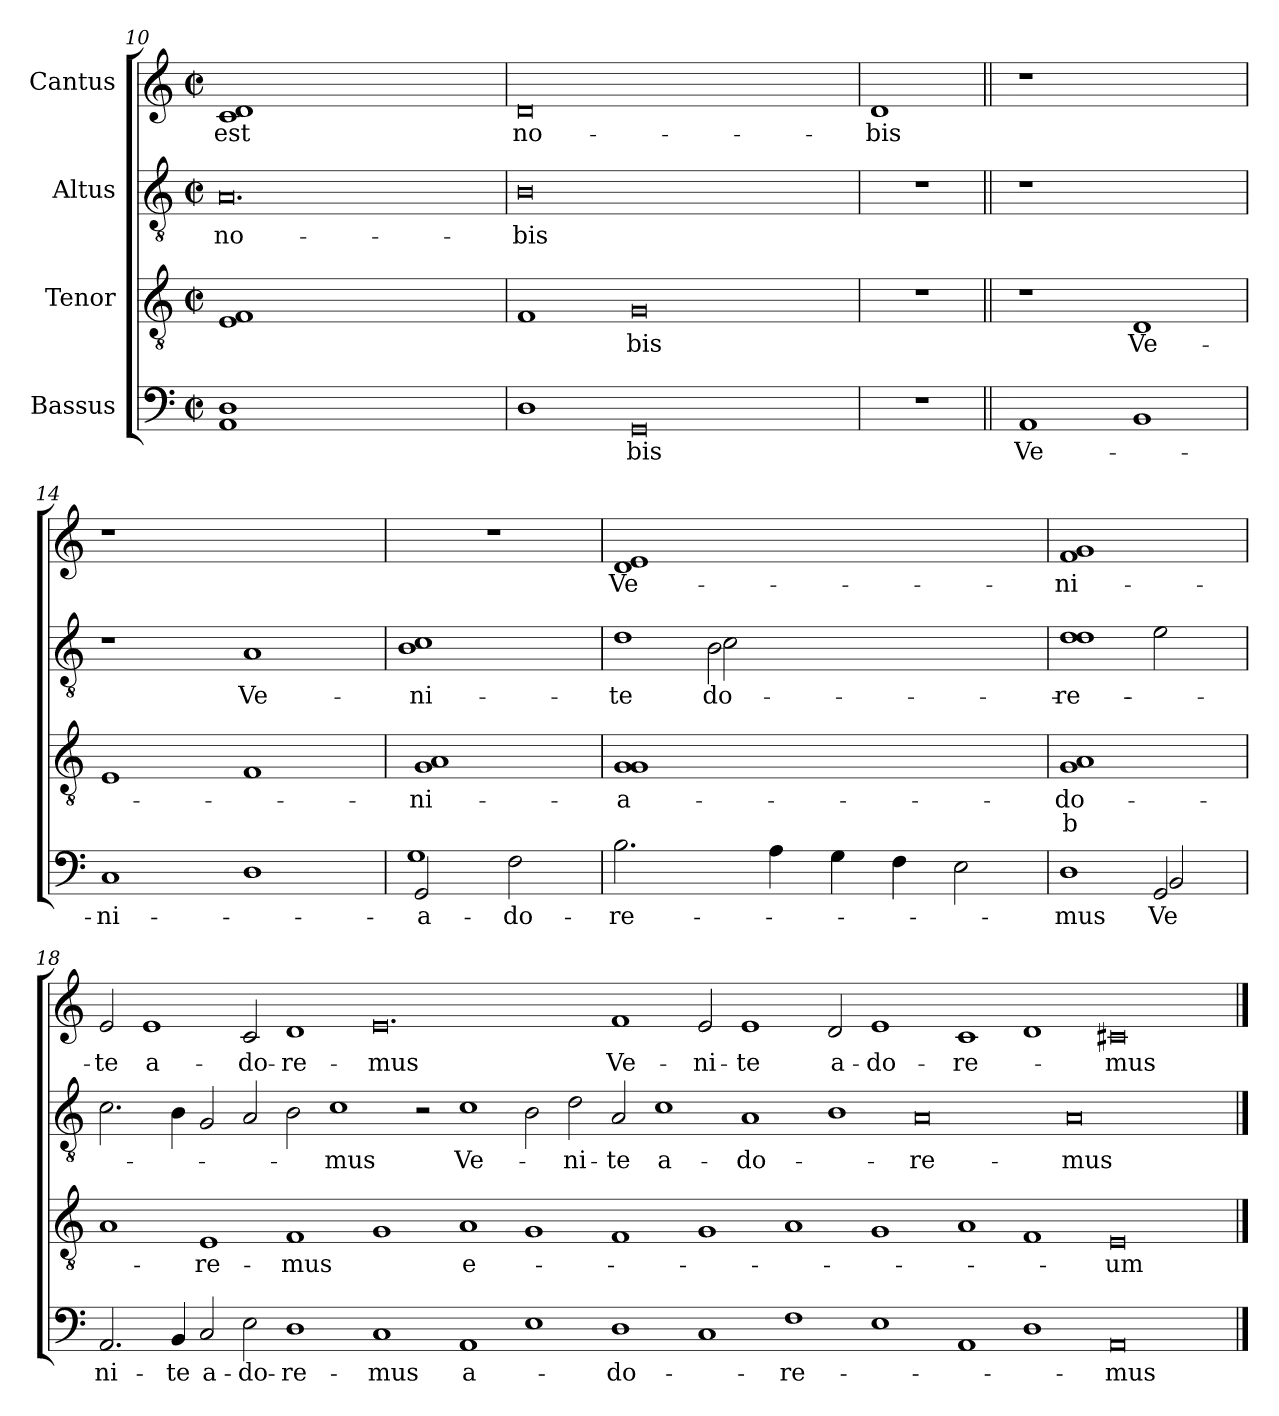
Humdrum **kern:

**kern	**text	**kern	**text	**text	**kern	**text	**kern	**text
*part4	*part4	*part3	*part3	*part3	*part2	*part2	*part1	*part1
*staff4	*staff4	*staff3	*staff3	*staff3	*staff2	*staff2	*staff1	*staff1
*I"Bassus	*	*I"Tenor	*	*	*I"Altus	*	*I"Cantus	*
*clefF4	*	*clefGv2	*	*	*clefGv2	*	*clefG2	*
*k[]	*	*k[]	*	*	*k[]	*	*k[]	*
*C:	*	*C:	*	*	*C:	*	*C:	*
*M2/2	*	*M2/2	*	*	*M2/2	*	*M2/2	*
*met(c|)	*	*met(c|)	*	*	*met(c|)	*	*met(c|)	*
=10	=10	=10	=10	=10	=10	=10	=10	=10
!	!	!	!	!	!	!LO:LY:b	!	!LO:LY:b
1AA 1D	.	1E 1F	.	.	0.A	no-	1c 1d	est
0ryy	.	0ryy	.	.	.	.	0ryy	.
=11	=11	=11	=11	=11	=11	=11	=11	=11
!	!	!	!	!	!	!LO:LY:b	!	!LO:LY:b
1D	.	1F	.	.	0B	-bis	0d	no-
!	!LO:LY:b	!	!LO:LY:b	!	!	!	!	!
0GG	-bis	0G	-bis	.	.	.	.	.
.	.	.	.	.	1ryy	.	1ryy	.
=12	=12	=12	=12	=12	=12	=12	=12	=12
!	!	!	!	!	!	!	!	!LO:LY:b
1r	.	1r	.	.	1r	.	1d	-bis
=13||	=13||	=13||	=13||	=13||	=13||	=13||	=13||	=13||
!	!LO:LY:b	!	!	!	!	!	!	!
1AA	Ve-	1r	.	.	1r	.	1r	.
!	!	!	!LO:LY:b	!	!	!	!	!
1BB	.	1D	Ve-	.	1ryy	.	1ryy	.
=14	=14	=14	=14	=14	=14	=14	=14	=14
!	!LO:LY:b:rj	!	!	!	!	!	!	!
1C	-ni-	1E	.	.	1r	.	1r	.
!	!	!	!	!	!	!LO:LY:b	!	!
1D	.	1F	.	.	1A	Ve-	1ryy	.
=15	=15	=15	=15	=15	=15	=15	=15	=15
!	!LO:LY:b	!	!	!	!	!	!	!
*^	*	*	*	*	*	*	*	*
!	!	!LO:LY:b:rj	!	!LO:LY:b:rj	!	!	!LO:LY:b:rj	!	!
2GG/	1G	-a-	1G 1A	-ni-	.	1B 1c	-ni-	1r	.
!	!	!LO:LY:b	!	!	!	!	!	!	!
2F\	.	do-	.	.	.	.	.	.	.
*v	*v	*	*	*	*	*	*	*	*
=16	=16	=16	=16	=16	=16	=16	=16	=16
!	!LO:LY:b	!	!LO:LY:b:rj	!	!	!LO:LY:b	!	!LO:LY:b
*	*	*	*	*	*^	*	*	*
*	*	*	*	*	*	*^	*	*	*
2.B\	-re-	1G 1G	a-	.	1d	2ryy	2ryy	-te	1d 1e	Ve-
!	!	!	!	!	!	!	!	!LO:LY:b	!	!
!	!	!	!	!	!	!	!	!LO:LY:b	!	!
.	.	.	.	.	.	2B\	2c\	-do-	.	.
4A\	.	.	.	.	.	.	.	.	.	.
4G\	.	1ryy	.	.	1ryy	1ryy	1ryy	.	1ryy	.
4F\	.	.	.	.	.	.	.	.	.	.
2E\	.	.	.	.	.	.	.	.	.	.
*	*	*	*	*	*v	*v	*v	*	*	*
=17	=17	=17	=17	=17	=17	=17	=17	=17
!	!LO:LY:b	!	!LO:LY:b	!LO:LY:b	!	!LO:LY:b	!	!LO:LY:b:rj
*^	*	*	*	*	*^	*	*	*
*	*^	*	*	*	*	*	*	*	*	*
1D	2ryy	2ryy	-mus	1G 1A	-do-	b	1d 1d	2ryy	-re-	1f 1g	-ni-
!	!	!	!LO:LY:b	!	!	!	!	!	!	!	!
.	2GG/	2BB/	Ve-	.	.	.	.	2e\	.	.	.
!!LO:LB:g=z
=18	=18	=18	=18	=18	=18	=18	=18	=18	=18	=18	=18
!	!	!	!LO:LY:b	!	!	!	!	!	!	!	!LO:LY:b
*v	*v	*v	*	*	*	*	*v	*v	*	*	*
2.AA/	-ni-	1A	.	.	2.c\	.	2e/	-te
!	!	!	!	!	!	!	!	!LO:LY:b:rj
.	.	.	.	.	.	.	1e	a-
!	!LO:LY:b	!	!	!	!	!	!	!
4BB/	-te	.	.	.	4B\	.	.	.
!	!LO:LY:b	!	!LO:LY:b	!	!	!	!	!
2C/	a-	1E	-re-	.	2G/	.	.	.
!	!LO:LY:b	!	!	!	!	!	!	!LO:LY:b
2E\	-do-	.	.	.	2A/	.	2c/	-do-
!	!LO:LY:b	!	!LO:LY:b	!	!	!	!	!LO:LY:b
1D	-re-	1F	-mus	.	2B\	.	1d	-re-
!	!	!	!	!	!	!LO:LY:b	!	!
.	.	.	.	.	1c	-mus	.	.
!	!LO:LY:b	!	!	!	!	!	!	!LO:LY:b
1C	-mus	1G	.	.	.	.	0.e	-mus
.	.	.	.	.	2r	.	.	.
!	!LO:LY:b:rj	!	!LO:LY:b:rj	!	!	!LO:LY:b	!	!
1AA	a-	1A	e-	.	1c	Ve-	.	.
1E	.	1G	.	.	2B\	.	.	.
!	!	!	!	!	!	!LO:LY:b	!	!
.	.	.	.	.	2d\	-ni-	.	.
!	!LO:LY:b	!	!	!	!	!LO:LY:b	!	!LO:LY:b
1D	-do-	1F	.	.	2A/	-te	1f	Ve-
!	!	!	!	!	!	!LO:LY:b:rj	!	!
.	.	.	.	.	1c	a-	.	.
!	!	!	!	!	!	!	!	!LO:LY:b
1C	.	1G	.	.	.	.	2e/	-ni-
!	!	!	!	!	!	!LO:LY:b	!	!LO:LY:b
.	.	.	.	.	1A	-do-	1e	-te
!	!LO:LY:b	!	!	!	!	!	!	!
1F	-re-	1A	.	.	.	.	.	.
!	!	!	!	!	!	!	!	!LO:LY:b
.	.	.	.	.	1B	.	2d/	a-
!	!	!	!	!	!	!	!	!LO:LY:b
1E	.	1G	.	.	.	.	1e	-do-
!	!	!	!	!	!	!LO:LY:b	!	!
.	.	.	.	.	0A	-re-	.	.
!	!	!	!	!	!	!	!	!LO:LY:b
1AA	.	1A	.	.	.	.	1c	-re-
1D	.	1F	.	.	.	.	1d	.
!	!	!	!	!	!	!LO:LY:b	!	!
.	.	.	.	.	0A	-mus	.	.
!	!LO:LY:b	!	!LO:LY:b	!	!	!	!	!LO:LY:b
0AA	-mus	0E	-um	.	.	.	0c#X	-mus
.	.	.	.	.	2ryy	.	.	.
==	==	==	==	==	==	==	==	==
*-	*-	*-	*-	*-	*-	*-	*-	*-
